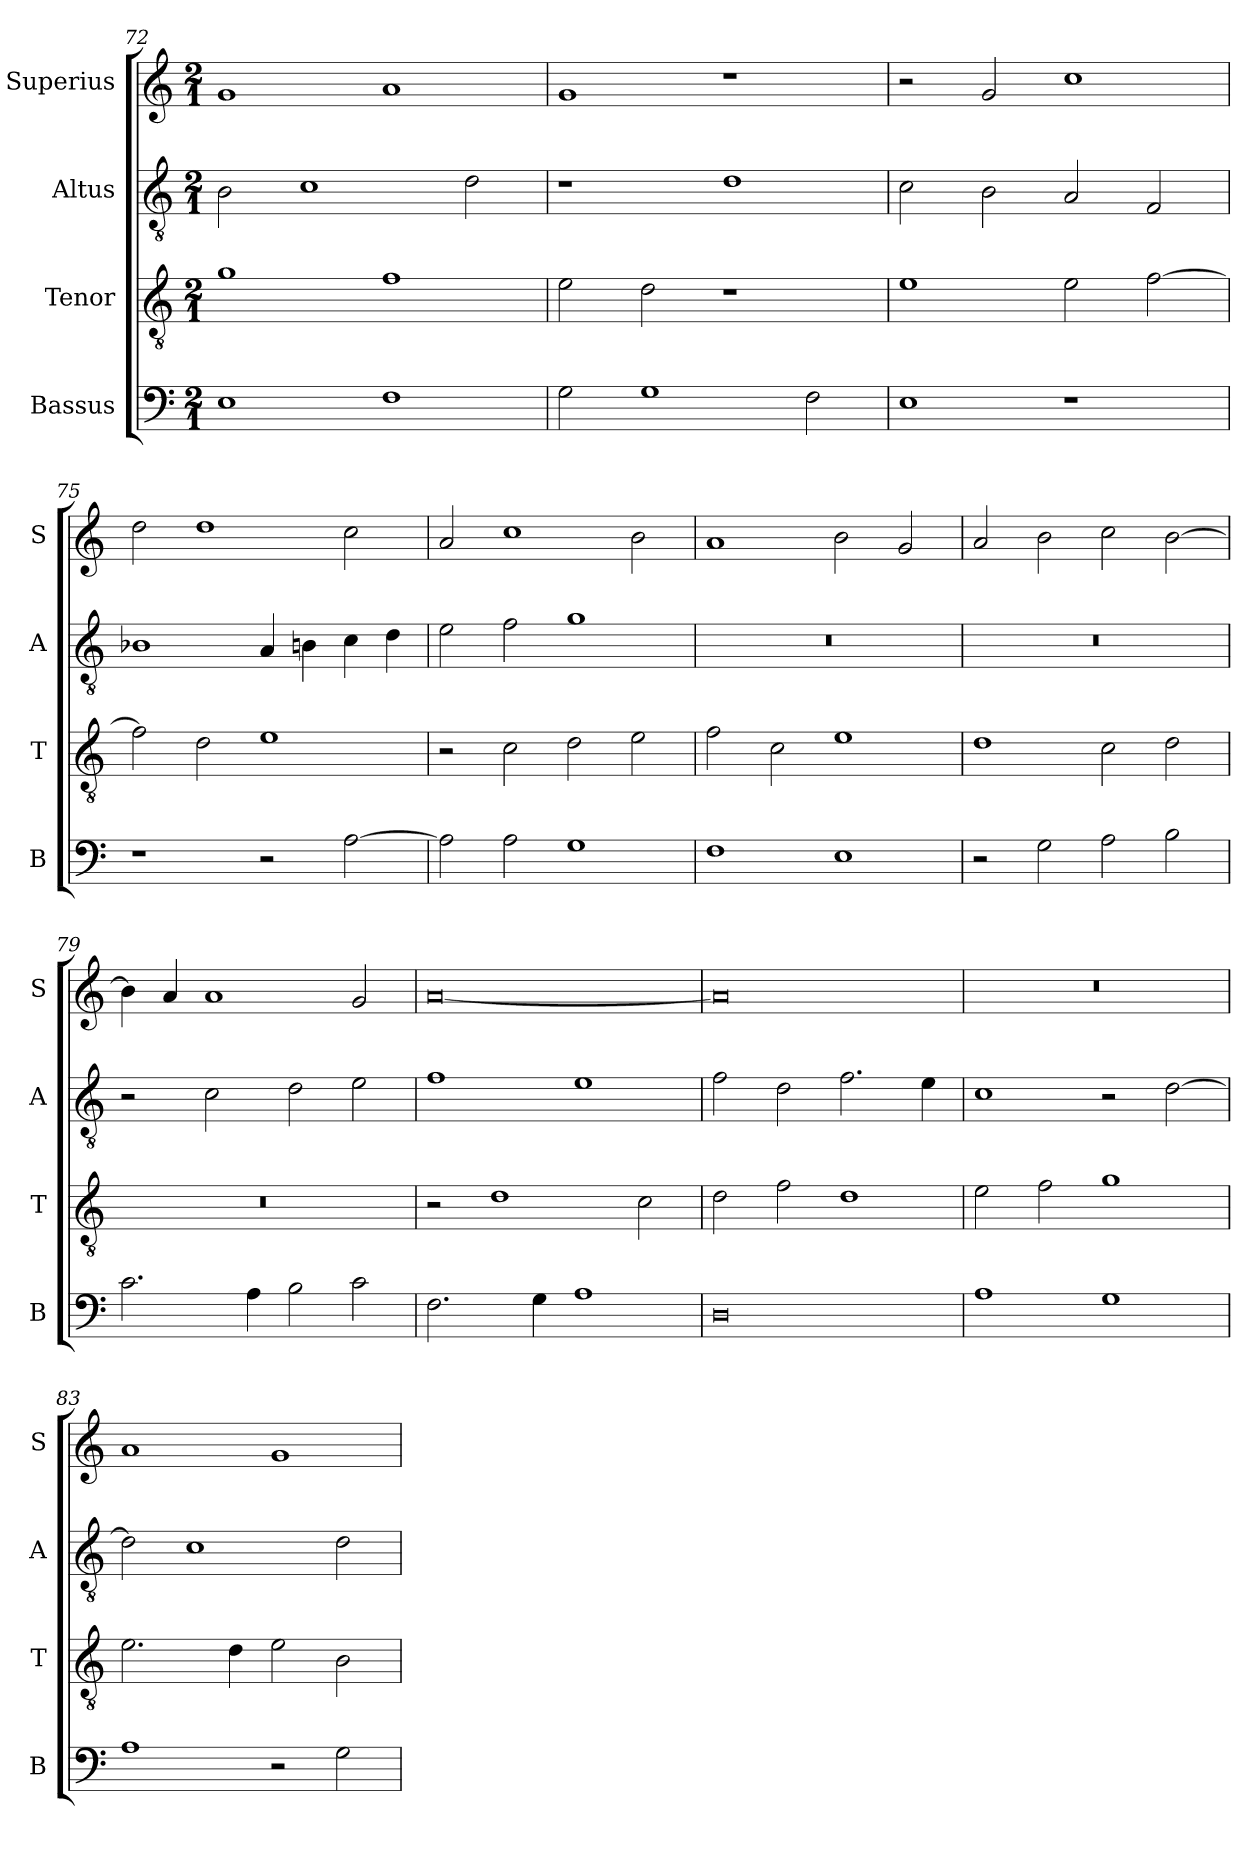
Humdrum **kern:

**kern	**kern	**kern	**kern
*part4	*part3	*part2	*part1
*staff4	*staff3	*staff2	*staff1
*I"Bassus	*I"Tenor	*I"Altus	*I"Superius
*I'B	*I'T	*I'A	*I'S
*clefF4	*clefGv2	*clefGv2	*clefG2
*k[]	*k[]	*k[]	*k[]
*C:	*C:	*C:	*C:
*M2/1	*M2/1	*M2/1	*M2/1
=72	=72	=72	=72
1E	1g	2B	1g
.	.	1c	.
1F	1f	.	1a
.	.	2d	.
=73	=73	=73	=73
2G	2e	1r	1g
1G	2d	.	.
.	1r	1d	1r
2F	.	.	.
=74	=74	=74	=74
1E	1e	2c	2r
.	.	2B	2g
1r	2e	2A	1cc
.	[2f	2F	.
=75	=75	=75	=75
1r	2f]	1B-X	2dd
.	2d	.	1dd
2r	1e	4A	.
.	.	4Bn	.
[2A	.	4c	2cc
.	.	4d	.
=76	=76	=76	=76
2A]	2r	2e	2a
2A	2c	2f	1cc
1G	2d	1g	.
.	2e	.	2b
=77	=77	=77	=77
1F	2f	0r	1a
.	2c	.	.
1E	1e	.	2b
.	.	.	2g
=78	=78	=78	=78
2r	1d	0r	2a
2G	.	.	2b
2A	2c	.	2cc
2B	2d	.	[2b
=79	=79	=79	=79
2.c	0r	2r	4b]
.	.	.	4a
.	.	2c	1a
4A	.	.	.
2B	.	2d	.
2c	.	2e	2g
=80	=80	=80	=80
2.F	2r	1f	[0a
.	1d	.	.
4G	.	.	.
1A	.	1e	.
.	2c	.	.
=81	=81	=81	=81
0D	2d	2f	0a]
.	2f	2d	.
.	1d	2.f	.
.	.	4e	.
=82	=82	=82	=82
1A	2e	1c	0r
.	2f	.	.
1G	1g	2r	.
.	.	[2d	.
=83	=83	=83	=83
1A	2.e	2d]	1a
.	.	1c	.
.	4d	.	.
2r	2e	.	1g
2G	2B	2d	.
=	=	=	=
*-	*-	*-	*-
